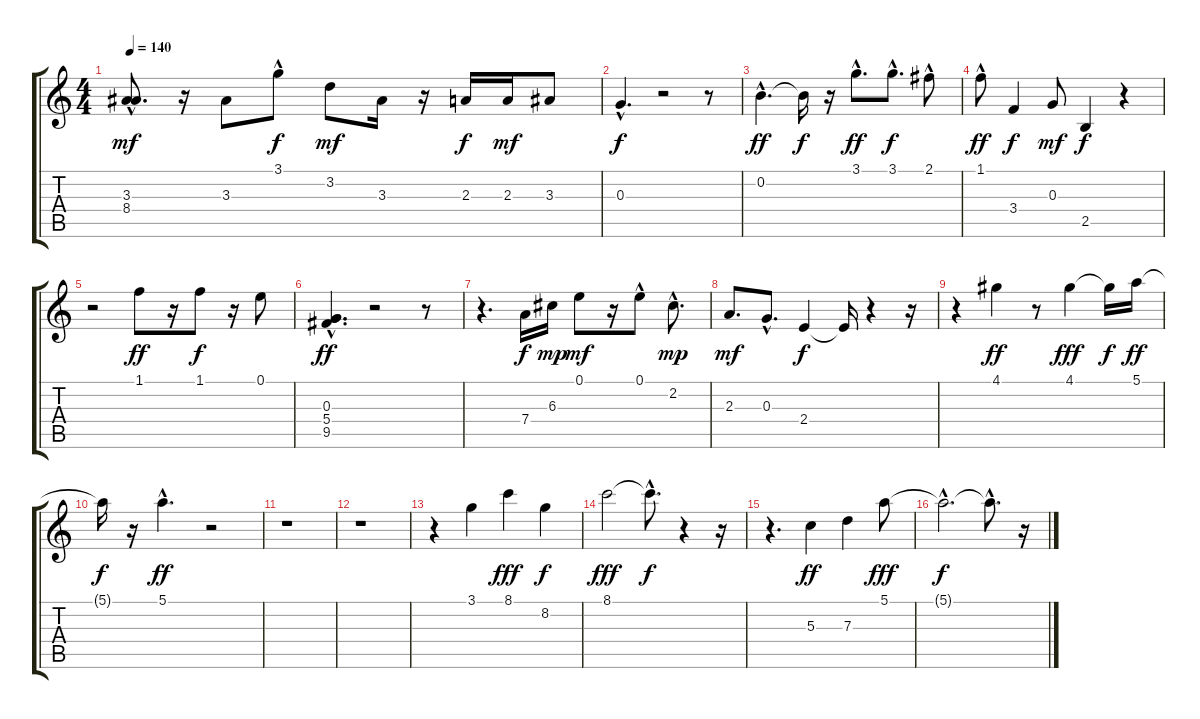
\track "" {instrument electricbassfinger}
\staff {score tabs}
\tuning (E4 B3 G3 D3 A2 E2) {hide}
\ts (4 4)
\tempo 140
\clef g2
\ks c
(3.3{hac} 8.4{hac}).8{d dy mf} r.16 3.3.8 3.1{hac}.8{dy f} 3.2.8{dy mf} 3.3.16 r.16 2.3.16{dy f} 2.3.16{dy mf} 3.3.8 |
0.3{hac}.4{d dy f} r.2 r.8 |
0.2{hac}.4{d dy ff} 0.2{t}.16{dy f} r.16 3.1{hac}.8{d dy ff} 3.1{hac}.8{d dy f} 2.1{hac}.8 |
1.1{hac}.8{dy ff} 3.4.4{dy f} 0.3.8{dy mf} 2.5.4{dy f} r.4 |
r.2 1.1.8{dy ff} r.16 1.1.8{dy f} r.16 0.1.8 |
(0.3{hac} 5.4{hac} 9.5{hac}).4{d dy ff} r.2 r.8 |
r.4{d} 7.4.16{dy f} 6.3.16{dy mp} 0.1.8{dy mf} r.16 0.1{hac}.8 2.2{hac}.8{d dy mp} |
2.3.8{d dy mf} 0.3{hac}.8{d} 2.4.4{dy f} 2.4{t}.16 r.4 r.16 |
r.4 4.1.4{dy ff} r.8 4.1.4{dy fff} 4.1{t}.16{dy f} 5.1.16{dy ff} |
5.1{t}.16{dy f} r.16 5.1{hac}.4{d dy ff} r.2 |
r.1 |
r.1 |
r.4 3.1.4 8.1.4{dy fff} 8.2.4{dy f} |
8.1.2{dy fff} 8.1{hac t}.8{d dy f} r.4 r.16 |
r.4{d} 5.3.4{dy ff} 7.3.4 5.1.8{dy fff} |
5.1{hac t}.2{d dy f} 5.1{hac t}.8{d} r.16
